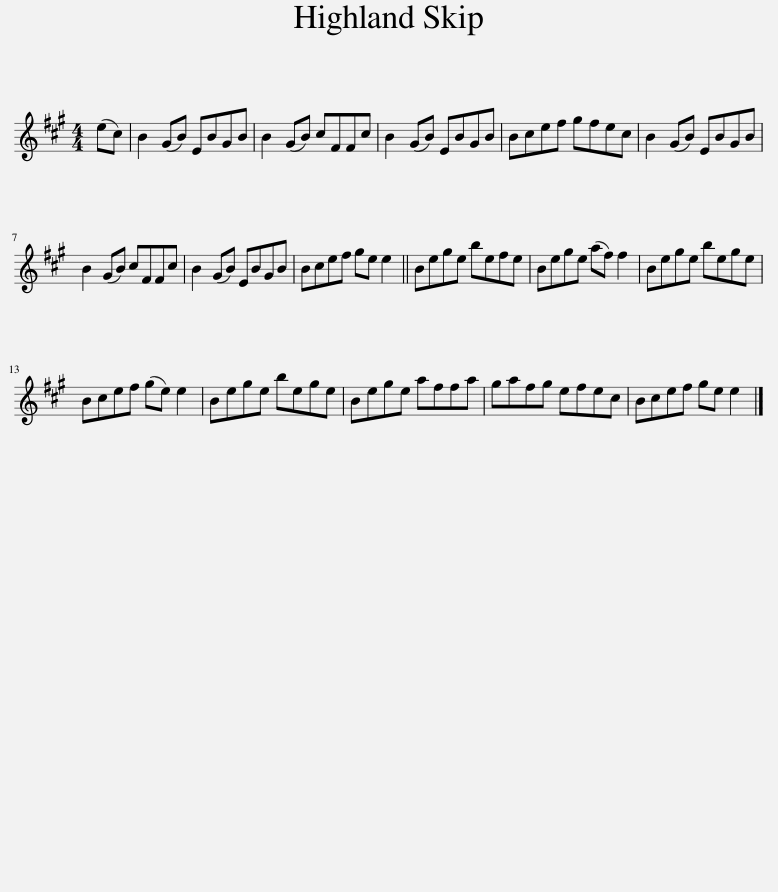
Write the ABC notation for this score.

X:1
L:1/8
M:4/4
I:linebreak $
K:A
V:1 treble
V:1
 (ec) | B2 (GB) EBGB | B2 (GB) cFFc | B2 (GB) EBGB | Bcef gfec | %5
 B2 (GB) EBGB |$ B2 (GB) cFFc | B2 (GB) EBGB | Bcef ge e2 || Bege befe | %10
 Bege (af) f2 | Bege bege |$ Bcef (ge) e2 | Bege bege | Bege affa | %15
 gafg efec | Bcef ge e2 |] %17
